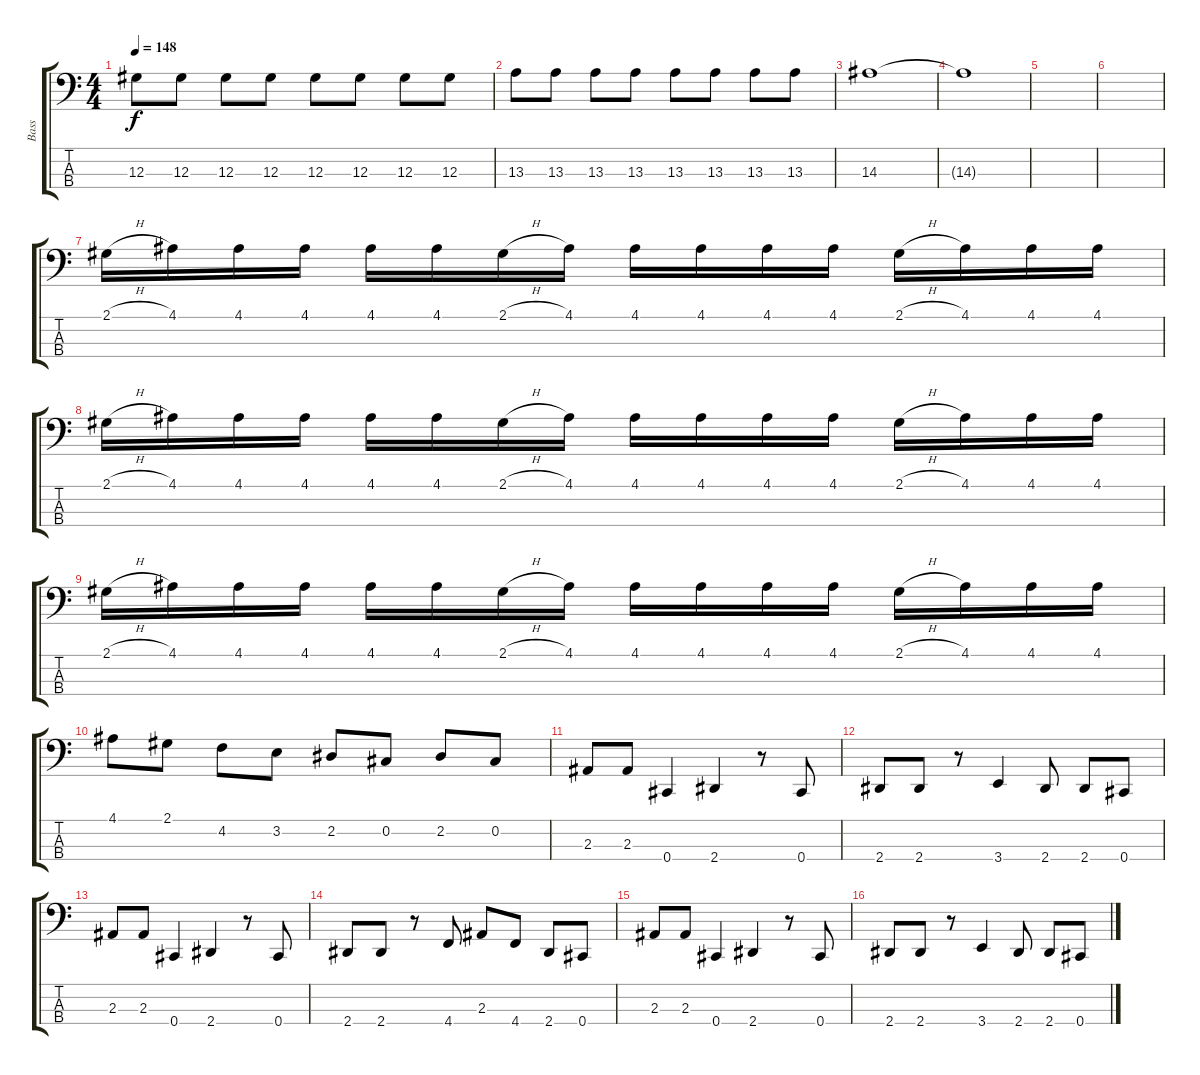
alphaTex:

\track ("Bass" "Bass") {instrument electricbasspick}
\staff {score tabs}
\tuning (Gb2 Db2 Ab1 Db1) {hide}
\ts (4 4)
\tempo 148
\clef f4
\ks c
12.3.8{dy f} 12.3.8 12.3.8 12.3.8 12.3.8 12.3.8 12.3.8 12.3.8 |
13.3.8 13.3.8 13.3.8 13.3.8 13.3.8 13.3.8 13.3.8 13.3.8 |
14.3.1 |
14.3{t}.1 |
|
|
2.1{h}.16 4.1.16 4.1.16 4.1.16 4.1.16 4.1.16 2.1{h}.16 4.1.16 4.1.16 4.1.16 4.1.16 4.1.16 2.1{h}.16 4.1.16 4.1.16 4.1.16 |
2.1{h}.16 4.1.16 4.1.16 4.1.16 4.1.16 4.1.16 2.1{h}.16 4.1.16 4.1.16 4.1.16 4.1.16 4.1.16 2.1{h}.16 4.1.16 4.1.16 4.1.16 |
2.1{h}.16 4.1.16 4.1.16 4.1.16 4.1.16 4.1.16 2.1{h}.16 4.1.16 4.1.16 4.1.16 4.1.16 4.1.16 2.1{h}.16 4.1.16 4.1.16 4.1.16 |
4.1.8 2.1.8 4.2.8 3.2.8 2.2.8 0.2.8 2.2.8 0.2.8 |
2.3.8 2.3.8 0.4.4 2.4.4 r.8 0.4.8 |
2.4.8 2.4.8 r.8 3.4.4 2.4.8 2.4.8 0.4.8 |
2.3.8 2.3.8 0.4.4 2.4.4 r.8 0.4.8 |
2.4.8 2.4.8 r.8 4.4.8 2.3.8 4.4.8 2.4.8 0.4.8 |
2.3.8 2.3.8 0.4.4 2.4.4 r.8 0.4.8 |
2.4.8 2.4.8 r.8 3.4.4 2.4.8 2.4.8 0.4.8
